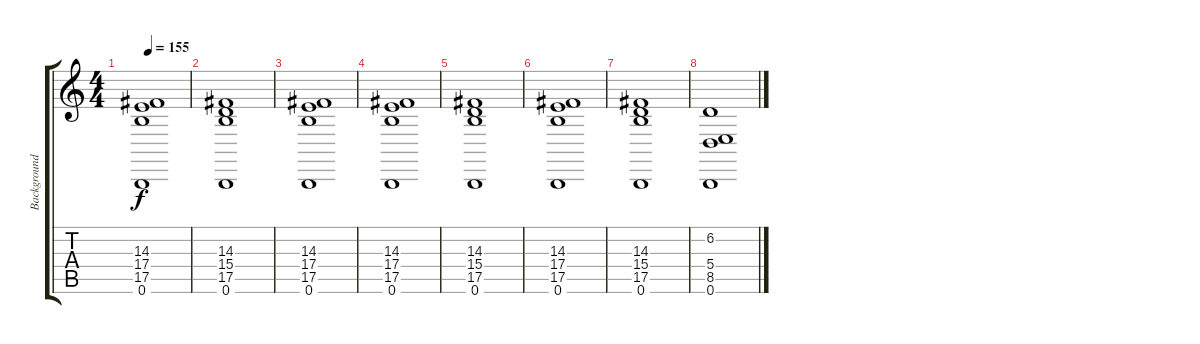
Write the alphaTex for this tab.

\track ("Background (production)" "Background") {instrument choiraahs}
\staff {score tabs}
\tuning (Db4 Ab3 E3 B2 Gb2 B1) {hide}
\ts (4 4)
\tempo 155
\clef g2
\ks c
(14.3 17.4 17.5 0.6).1{dy f} |
(14.3 15.4 17.5 0.6).1 |
(14.3 17.4 17.5 0.6).1 |
(14.3 17.4 17.5 0.6).1 |
(14.3 15.4 17.5 0.6).1 |
(14.3 17.4 17.5 0.6).1 |
(14.3 15.4 17.5 0.6).1 |
(6.2 5.4 8.5 0.6).1
